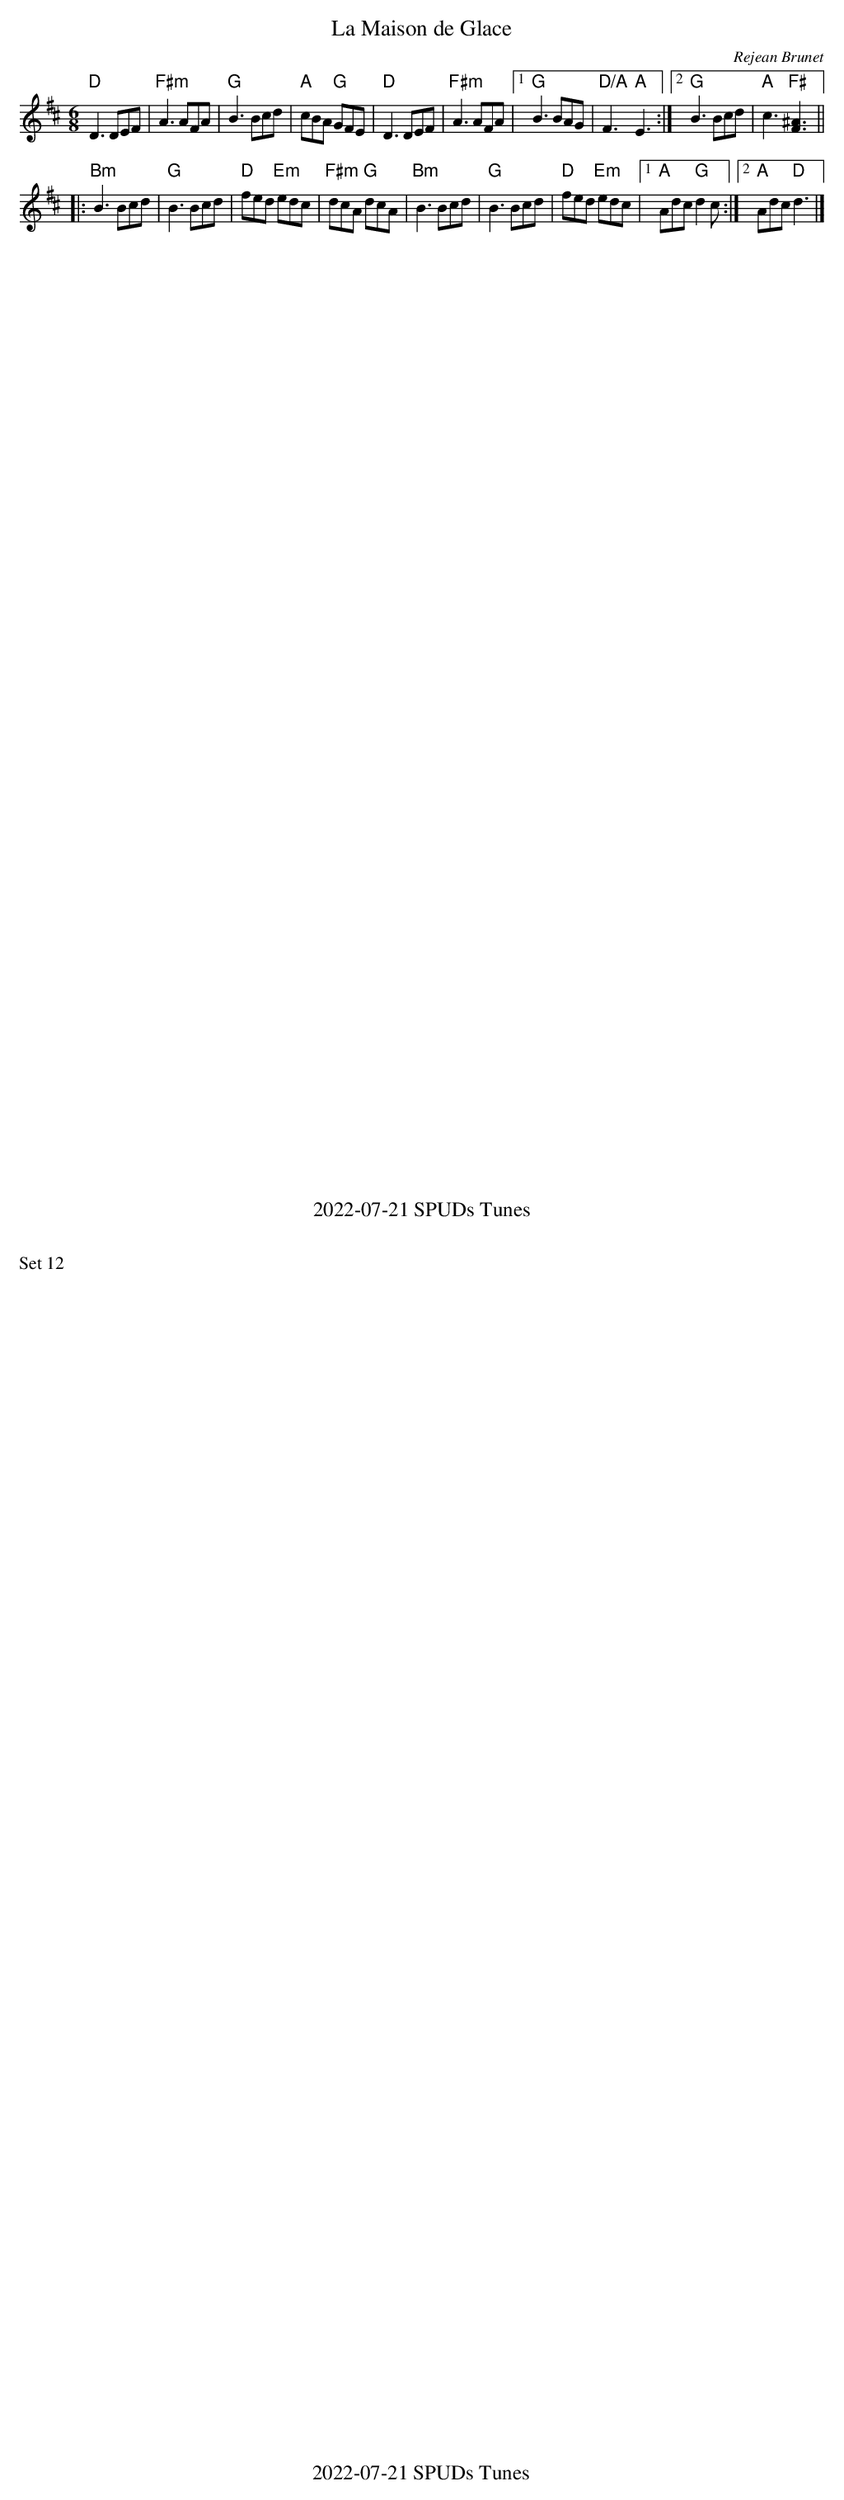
X:1
T:Maison de Glace, La
C:Rejean Brunet
M:6/8
K:D
"D"D3 DEF | "F#m"A3 AFA |"G"B3 Bcd |"A"cBA "G"GFE |"D"D3 DEF|\
"F#m"A3 AFA |1"G"B3 BAG | "D/A"F3 "A"E3:|2"G"B3 Bcd | "A"c3 "F#"[^A3F3]||
|:"Bm"B3 Bcd | "G"B3 Bcd| "D"fed "Em"edc| "F#m" dcA "G"dcA|\
"Bm"B3 Bcd | "G"B3 Bcd| "D"fed "Em"edc|1"A"Adc "G"d2 c:|2"A"Adc "D"d3|]
